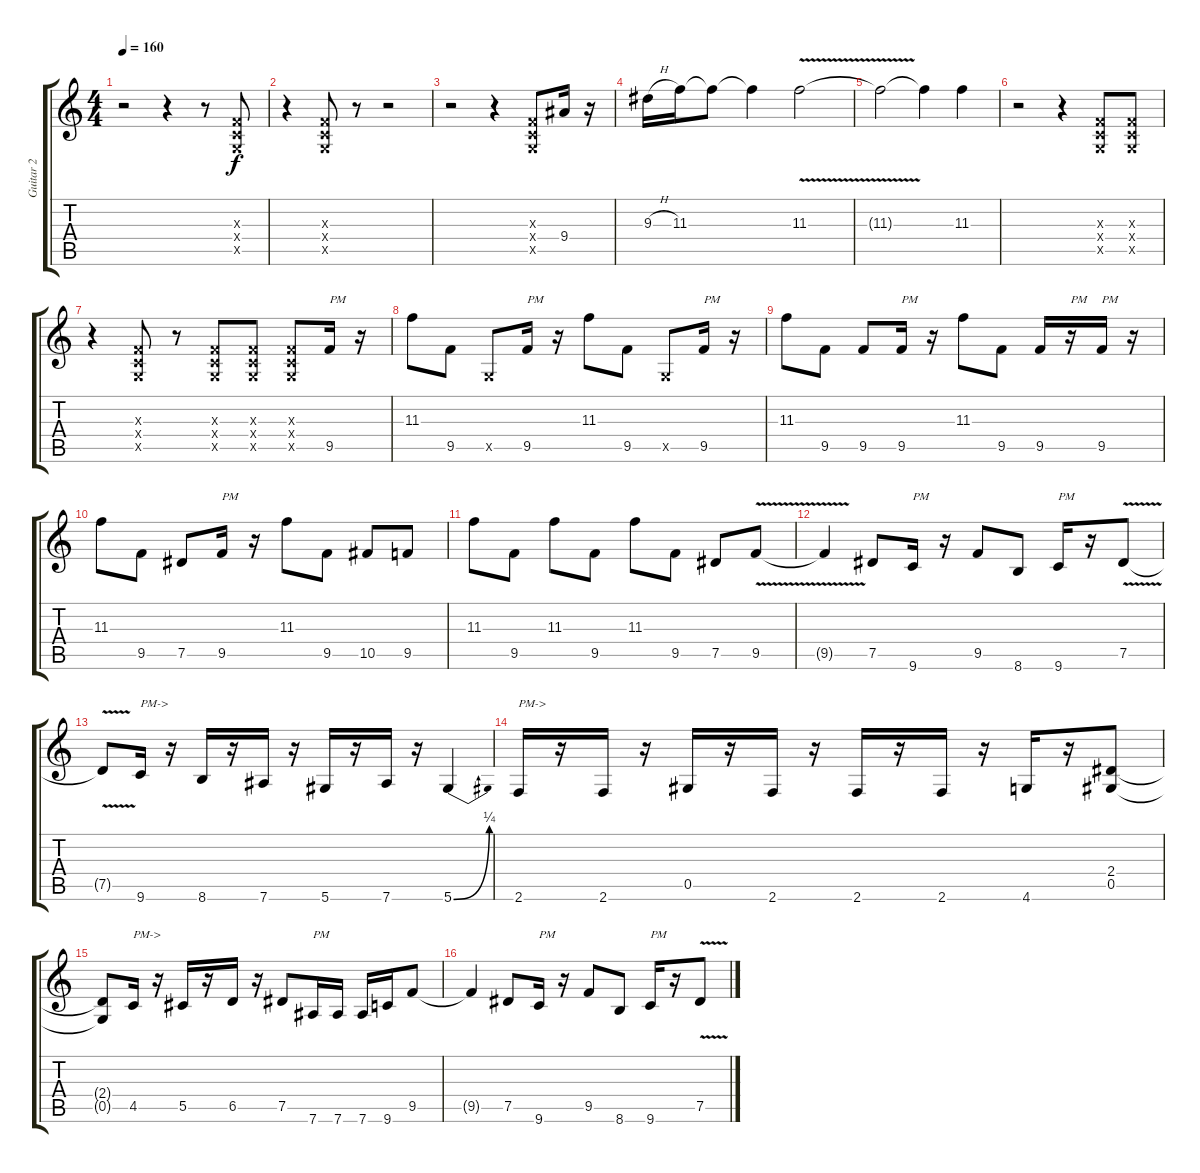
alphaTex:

\track ("Guitar 2" "Guitar 2") {instrument distortionguitar}
\staff {score tabs}
\tuning (Eb4 Bb3 Gb3 Db3 Ab2 Eb2) {hide}
\ts (4 4)
\tempo 160
\clef g2
\ks c
r.2{dy f} r.4 r.8 (-1.3{x} -1.4{x} -1.5{x}).8 |
r.4 (-1.3{x} -1.4{x} -1.5{x}).8 r.8 r.2 |
r.2 r.4 (-1.3{x} -1.4{x} -1.5{x}).8 9.4.16 r.16 |
9.3{h}.16 11.3.16 11.3{t}.8 11.3{t}.4 11.3{v}.2 |
11.3{t}.2 11.3{t}.4 11.3.4 |
r.2 r.4 (-1.3{x} -1.4{x} -1.5{x}).8 (-1.3{x} -1.4{x} -1.5{x}).8 |
r.4 (-1.3{x} -1.4{x} -1.5{x}).8 r.8 (-1.3{x} -1.4{x} -1.5{x}).8 (-1.3{x} -1.4{x} -1.5{x}).8 (-1.3{x} -1.4{x} -1.5{x}).8 9.5.16{txt "PM"} r.16 |
11.3.8 9.5.8 -1.5{x}.8 9.5.16{txt "PM"} r.16 11.3.8 9.5.8 -1.5{x}.8 9.5.16{txt "PM"} r.16 |
11.3.8 9.5.8 9.5.8 9.5.16{txt "PM"} r.16 11.3.8 9.5.8 9.5.16 r.16{txt "PM"} 9.5.16{txt "PM"} r.16 |
11.3.8 9.5.8 7.5.8 9.5.16{txt "PM"} r.16 11.3.8 9.5.8 10.5.8 9.5.8 |
11.3.8 9.5.8 11.3.8 9.5.8 11.3.8 9.5.8 7.5.8 9.5{v}.8 |
9.5{t}.4 7.5.8 9.6.16{txt "PM"} r.16 9.5.8 8.6.8 9.6.16{txt "PM"} r.16 7.5{v}.8 |
7.5{t}.8 9.6.16{txt "PM->"} r.16 8.6.16 r.16 7.6.16 r.16 5.6.16 r.16 7.6.16 r.16 5.6{be (bend 0 0 60 1)}.4 |
2.6.16{txt "PM->"} r.16 2.6.16 r.16 0.5.16 r.16 2.6.16 r.16 2.6.16 r.16 2.6.16 r.16 4.6.16 r.16 (2.4 0.5).8 |
(2.4{t} 0.5{t}).8 4.5.16{txt "PM->"} r.16 5.5.16 r.16 6.5.16 r.16 7.5.8 7.6.16{txt "PM"} 7.6.16 7.6.16 9.6.16 9.5.8 |
9.5{t}.4 7.5.8 9.6.16{txt "PM"} r.16 9.5.8 8.6.8 9.6.16{txt "PM"} r.16 7.5{v}.8
